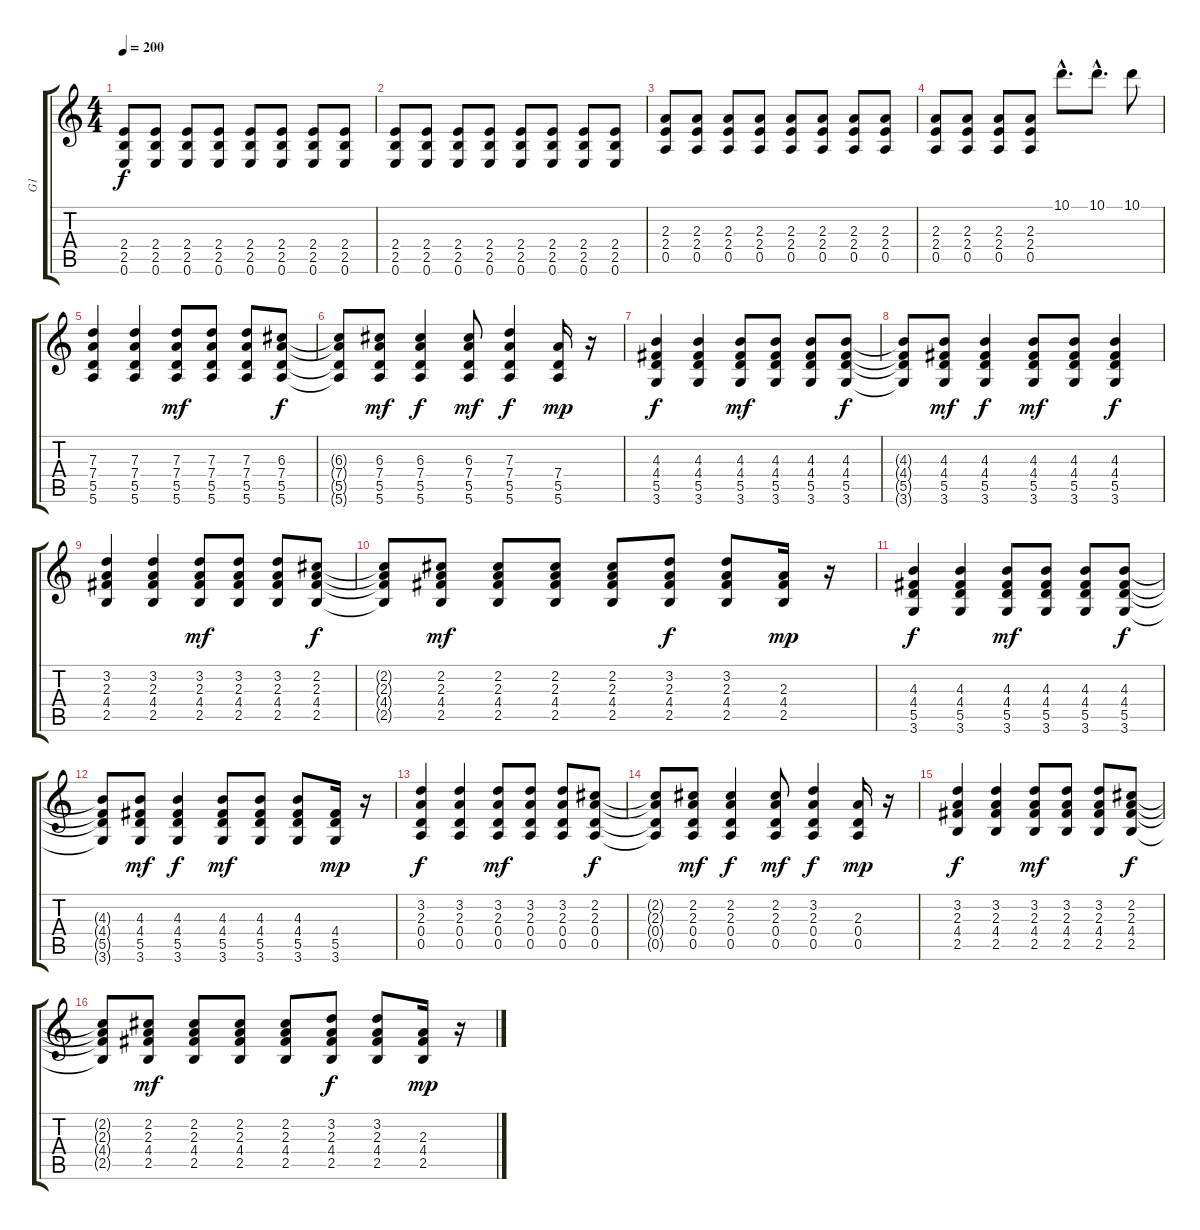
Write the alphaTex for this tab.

\track ("G1" "G1") {instrument distortionguitar}
\staff {score tabs}
\tuning (E4 B3 G3 D3 A2 E2) {hide}
\ts (4 4)
\tempo 200
\clef g2
\ks c
(2.4 2.5 0.6).8{dy f} (2.4 2.5 0.6).8 (2.4 2.5 0.6).8 (2.4 2.5 0.6).8 (2.4 2.5 0.6).8 (2.4 2.5 0.6).8 (2.4 2.5 0.6).8 (2.4 2.5 0.6).8 |
(2.4 2.5 0.6).8 (2.4 2.5 0.6).8 (2.4 2.5 0.6).8 (2.4 2.5 0.6).8 (2.4 2.5 0.6).8 (2.4 2.5 0.6).8 (2.4 2.5 0.6).8 (2.4 2.5 0.6).8 |
(2.3 2.4 0.5).8 (2.3 2.4 0.5).8 (2.3 2.4 0.5).8 (2.3 2.4 0.5).8 (2.3 2.4 0.5).8 (2.3 2.4 0.5).8 (2.3 2.4 0.5).8 (2.3 2.4 0.5).8 |
(2.3 2.4 0.5).8 (2.3 2.4 0.5).8 (2.3 2.4 0.5).8 (2.3 2.4 0.5).8 10.1{hac}.8{d} 10.1{hac}.8{d} 10.1.8 |
(7.3 7.4 5.5 5.6).4 (7.3 7.4 5.5 5.6).4 (7.3 7.4 5.5 5.6).8{dy mf} (7.3 7.4 5.5 5.6).8 (7.3 7.4 5.5 5.6).8 (6.3 7.4 5.5 5.6).8{dy f} |
(6.3{t} 7.4{t} 5.5{t} 5.6{t}).8 (6.3 7.4 5.5 5.6).8{dy mf} (6.3 7.4 5.5 5.6).4{dy f} (6.3 7.4 5.5 5.6).8{dy mf} (7.3 7.4 5.5 5.6).4{dy f} (7.4 5.5 5.6).16{dy mp} r.16 |
(4.3 4.4 5.5 3.6).4{dy f} (4.3 4.4 5.5 3.6).4 (4.3 4.4 5.5 3.6).8{dy mf} (4.3 4.4 5.5 3.6).8 (4.3 4.4 5.5 3.6).8 (4.3 4.4 5.5 3.6).8{dy f} |
(4.3{t} 4.4{t} 5.5{t} 3.6{t}).8 (4.3 4.4 5.5 3.6).8{dy mf} (4.3 4.4 5.5 3.6).4{dy f} (4.3 4.4 5.5 3.6).8{dy mf} (4.3 4.4 5.5 3.6).8 (4.3 4.4 5.5 3.6).4{dy f} |
(3.2 2.3 4.4 2.5).4 (3.2 2.3 4.4 2.5).4 (3.2 2.3 4.4 2.5).8{dy mf} (3.2 2.3 4.4 2.5).8 (3.2 2.3 4.4 2.5).8 (2.2 2.3 4.4 2.5).8{dy f} |
(2.2{t} 2.3{t} 4.4{t} 2.5{t}).8 (2.2 2.3 4.4 2.5).8{dy mf} (2.2 2.3 4.4 2.5).8 (2.2 2.3 4.4 2.5).8 (2.2 2.3 4.4 2.5).8 (3.2 2.3 4.4 2.5).8{dy f} (3.2 2.3 4.4 2.5).8 (2.3 4.4 2.5).16{dy mp} r.16 |
(4.3 4.4 5.5 3.6).4{dy f} (4.3 4.4 5.5 3.6).4 (4.3 4.4 5.5 3.6).8{dy mf} (4.3 4.4 5.5 3.6).8 (4.3 4.4 5.5 3.6).8 (4.3 4.4 5.5 3.6).8{dy f} |
(4.3{t} 4.4{t} 5.5{t} 3.6{t}).8 (4.3 4.4 5.5 3.6).8{dy mf} (4.3 4.4 5.5 3.6).4{dy f} (4.3 4.4 5.5 3.6).8{dy mf} (4.3 4.4 5.5 3.6).8 (4.3 4.4 5.5 3.6).8 (4.4 5.5 3.6).16{dy mp} r.16 |
(3.2 2.3 0.4 0.5).4{dy f} (3.2 2.3 0.4 0.5).4 (3.2 2.3 0.4 0.5).8{dy mf} (3.2 2.3 0.4 0.5).8 (3.2 2.3 0.4 0.5).8 (2.2 2.3 0.4 0.5).8{dy f} |
(2.2{t} 2.3{t} 0.4{t} 0.5{t}).8 (2.2 2.3 0.4 0.5).8{dy mf} (2.2 2.3 0.4 0.5).4{dy f} (2.2 2.3 0.4 0.5).8{dy mf} (3.2 2.3 0.4 0.5).4{dy f} (2.3 0.4 0.5).16{dy mp} r.16 |
(3.2 2.3 4.4 2.5).4{dy f} (3.2 2.3 4.4 2.5).4 (3.2 2.3 4.4 2.5).8{dy mf} (3.2 2.3 4.4 2.5).8 (3.2 2.3 4.4 2.5).8 (2.2 2.3 4.4 2.5).8{dy f} |
(2.2{t} 2.3{t} 4.4{t} 2.5{t}).8 (2.2 2.3 4.4 2.5).8{dy mf} (2.2 2.3 4.4 2.5).8 (2.2 2.3 4.4 2.5).8 (2.2 2.3 4.4 2.5).8 (3.2 2.3 4.4 2.5).8{dy f} (3.2 2.3 4.4 2.5).8 (2.3 4.4 2.5).16{dy mp} r.16
